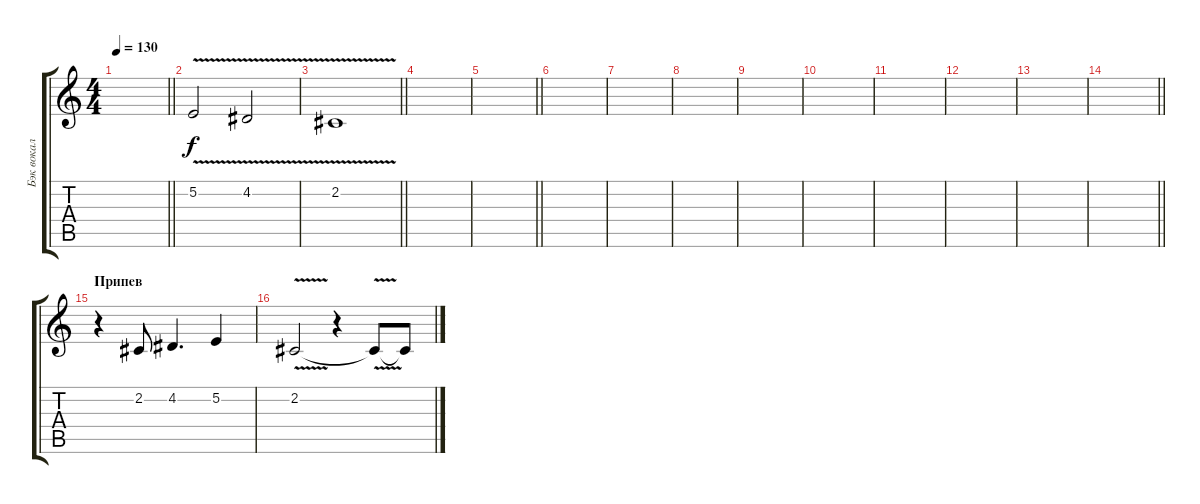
\track ("Бэк вокал" "Бэк вокал") {instrument synthvoice}
\staff {score tabs}
\tuning (E4 B3 G3 D3 A2 E2) {hide}
\ts (4 4)
\tempo 130
\clef g2
\barLineRight lightlight
\ks c
|
5.2{v}.2{volume 10} 4.2{v}.2 |
\barLineRight lightlight
2.2{v}.1 |
|
\barLineRight lightlight
|
|
|
|
|
|
|
|
|
\barLineRight lightlight
|
\section ("" "Припев")
r.4{volume 14} 2.2.8 4.2.4{d} 5.2.4 |
2.2{v}.2 r.4 2.2{t}.8{dy f} 2.2{t}.8
